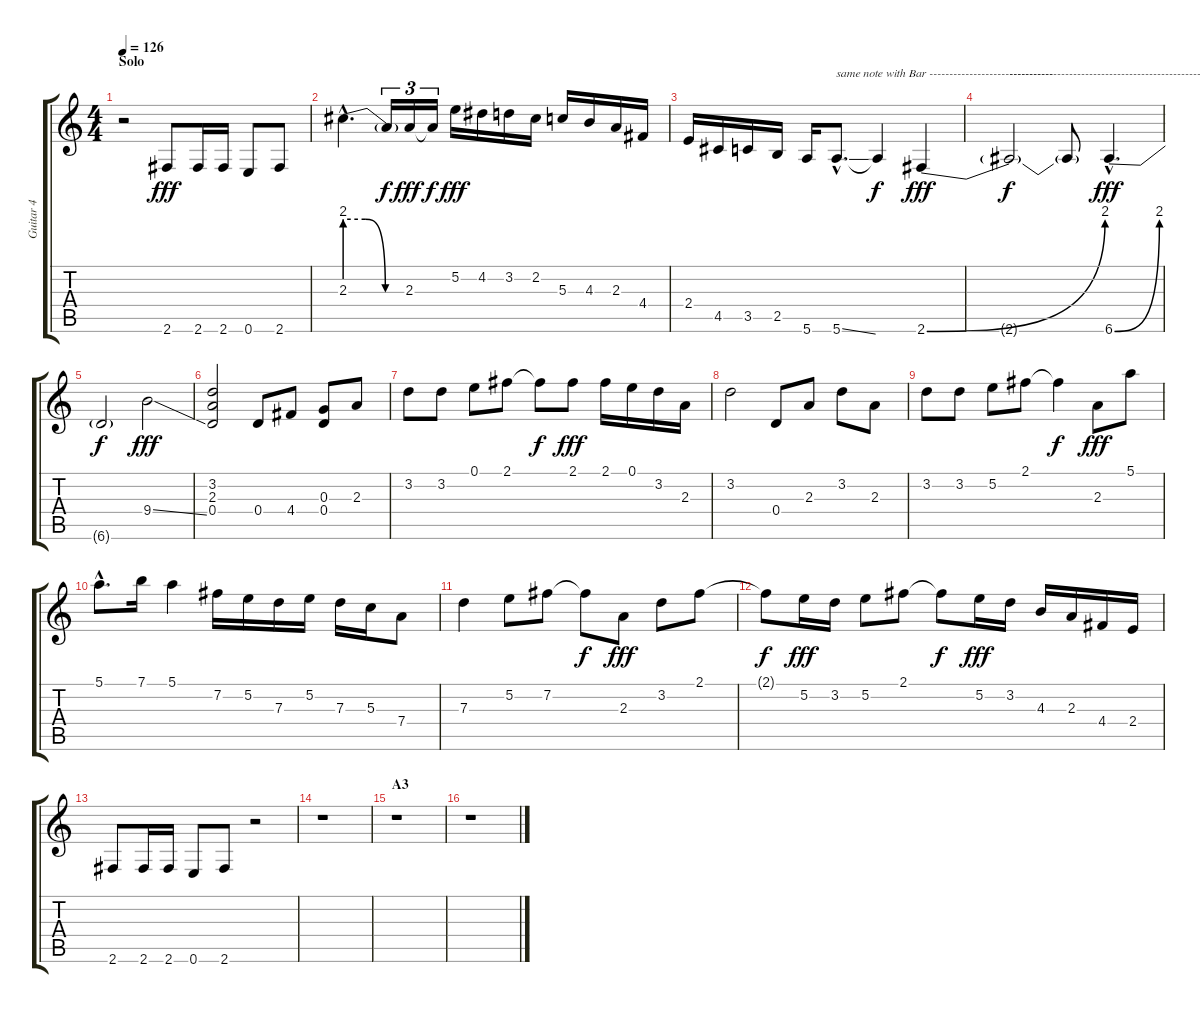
\track ("Guitar 4" "Guitar 4") {instrument distortionguitar}
\staff {score tabs}
\tuning (E4 B3 G3 D3 A2 E2) {hide}
\ts (4 4)
\section ("" "Solo")
\tempo 126
\clef g2
\ks c
r.2{dy fff} 2.6.8 2.6.16 2.6.16 0.6.8 2.6.8 |
2.3{be (custom 0 8 20 8 40 0 60 0) hac}.4{d} 2.3{t}.16{tu (3 2) dy f} 2.3.16{tu (3 2) dy fff} 2.3{t}.16{tu (3 2) dy f} 5.2.16{dy fff} 4.2.16 3.2.16 2.2.16 5.3.16 4.3.16 2.3.16 4.4.16 |
2.4.16 4.5.16 3.5.16 2.5.16 5.6.16 5.6{ss hac}.8{d txt "same note with Bar -------------------------------"} 5.6{t}.4{dy f} 2.6{be (bend 0 0 60 8)}.4{dy fff} |
2.6{t}.2{txt "--------------------------------------------------" dy f} 2.6{t}.8 6.6{be (bend 0 0 60 8) hac}.4{d dy fff} |
6.6{t}.2{dy f} 9.4{ss}.2{dy fff} |
(3.2 2.3 0.4).2 0.4.8 4.4.8 (0.3 0.4).8 2.3.8 |
3.2.8 3.2.8 0.1.8 2.1.8 2.1{t}.8{dy f} 2.1.8{dy fff} 2.1.16 0.1.16 3.2.16 2.3.16 |
3.2.2 0.4.8 2.3.8 3.2.8 2.3.8 |
3.2.8 3.2.8 5.2.8 2.1.8 2.1{t}.4{dy f} 2.3.8{dy fff} 5.1.8 |
5.1{hac}.8{d} 7.1.16 5.1.4 7.2.16 5.2.16 7.3.16 5.2.16 7.3.16 5.3.16 7.4.8 |
7.3.4 5.2.8 7.2.8 7.2{t}.8{dy f} 2.3.8{dy fff} 3.2.8 2.1.8 |
2.1{t}.8{dy f} 5.2.16{dy fff} 3.2.16 5.2.8 2.1.8 2.1{t}.8{dy f} 5.2.16{dy fff} 3.2.16 4.3.16 2.3.16 4.4.16 2.4.16 |
2.6.8 2.6.16 2.6.16 0.6.8 2.6.8 r.2 |
r.1 |
\section ("" "A3")
r.1 |
r.1
